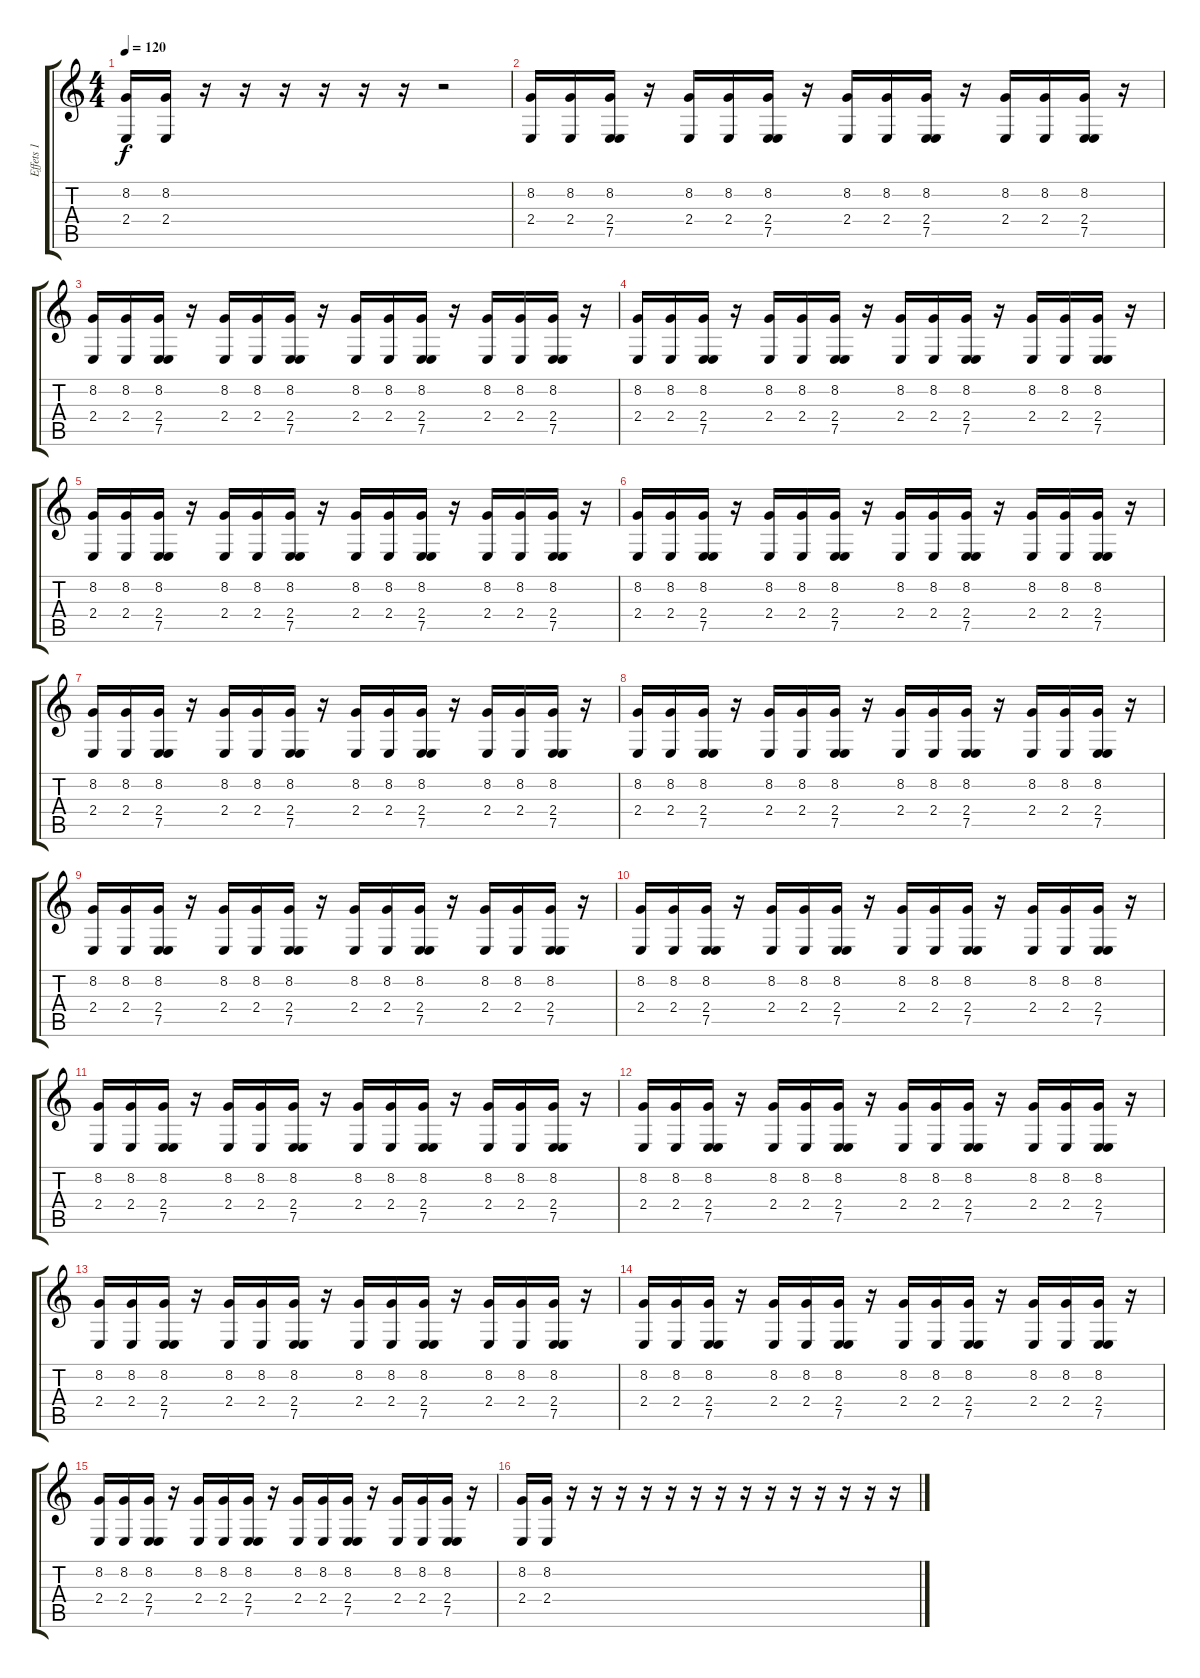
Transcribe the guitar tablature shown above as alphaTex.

\track ("Effets 1" "Effets 1") {instrument pad3polysynth}
\staff {score tabs}
\tuning (E4 B3 G3 D3 A2 E2) {hide}
\ts (4 4)
\tempo 120
\clef g2
\ks c
(8.2 2.4).16{dy f} (8.2 2.4).16 r.16 r.16 r.16 r.16 r.16 r.16 r.2 |
(8.2 2.4).16 (8.2 2.4).16 (8.2 2.4 7.5).16 r.16 (8.2 2.4).16 (8.2 2.4).16 (8.2 2.4 7.5).16 r.16 (8.2 2.4).16 (8.2 2.4).16 (8.2 2.4 7.5).16 r.16 (8.2 2.4).16 (8.2 2.4).16 (8.2 2.4 7.5).16 r.16 |
(8.2 2.4).16 (8.2 2.4).16 (8.2 2.4 7.5).16 r.16 (8.2 2.4).16 (8.2 2.4).16 (8.2 2.4 7.5).16 r.16 (8.2 2.4).16 (8.2 2.4).16 (8.2 2.4 7.5).16 r.16 (8.2 2.4).16 (8.2 2.4).16 (8.2 2.4 7.5).16 r.16 |
(8.2 2.4).16 (8.2 2.4).16 (8.2 2.4 7.5).16 r.16 (8.2 2.4).16 (8.2 2.4).16 (8.2 2.4 7.5).16 r.16 (8.2 2.4).16 (8.2 2.4).16 (8.2 2.4 7.5).16 r.16 (8.2 2.4).16 (8.2 2.4).16 (8.2 2.4 7.5).16 r.16 |
(8.2 2.4).16 (8.2 2.4).16 (8.2 2.4 7.5).16 r.16 (8.2 2.4).16 (8.2 2.4).16 (8.2 2.4 7.5).16 r.16 (8.2 2.4).16 (8.2 2.4).16 (8.2 2.4 7.5).16 r.16 (8.2 2.4).16 (8.2 2.4).16 (8.2 2.4 7.5).16 r.16 |
(8.2 2.4).16 (8.2 2.4).16 (8.2 2.4 7.5).16 r.16 (8.2 2.4).16 (8.2 2.4).16 (8.2 2.4 7.5).16 r.16 (8.2 2.4).16 (8.2 2.4).16 (8.2 2.4 7.5).16 r.16 (8.2 2.4).16 (8.2 2.4).16 (8.2 2.4 7.5).16 r.16 |
(8.2 2.4).16 (8.2 2.4).16 (8.2 2.4 7.5).16 r.16 (8.2 2.4).16 (8.2 2.4).16 (8.2 2.4 7.5).16 r.16 (8.2 2.4).16 (8.2 2.4).16 (8.2 2.4 7.5).16 r.16 (8.2 2.4).16 (8.2 2.4).16 (8.2 2.4 7.5).16 r.16 |
(8.2 2.4).16 (8.2 2.4).16 (8.2 2.4 7.5).16 r.16 (8.2 2.4).16 (8.2 2.4).16 (8.2 2.4 7.5).16 r.16 (8.2 2.4).16 (8.2 2.4).16 (8.2 2.4 7.5).16 r.16 (8.2 2.4).16 (8.2 2.4).16 (8.2 2.4 7.5).16 r.16 |
(8.2 2.4).16 (8.2 2.4).16 (8.2 2.4 7.5).16 r.16 (8.2 2.4).16 (8.2 2.4).16 (8.2 2.4 7.5).16 r.16 (8.2 2.4).16 (8.2 2.4).16 (8.2 2.4 7.5).16 r.16 (8.2 2.4).16 (8.2 2.4).16 (8.2 2.4 7.5).16 r.16 |
(8.2 2.4).16 (8.2 2.4).16 (8.2 2.4 7.5).16 r.16 (8.2 2.4).16 (8.2 2.4).16 (8.2 2.4 7.5).16 r.16 (8.2 2.4).16 (8.2 2.4).16 (8.2 2.4 7.5).16 r.16 (8.2 2.4).16 (8.2 2.4).16 (8.2 2.4 7.5).16 r.16 |
(8.2 2.4).16 (8.2 2.4).16 (8.2 2.4 7.5).16 r.16 (8.2 2.4).16 (8.2 2.4).16 (8.2 2.4 7.5).16 r.16 (8.2 2.4).16 (8.2 2.4).16 (8.2 2.4 7.5).16 r.16 (8.2 2.4).16 (8.2 2.4).16 (8.2 2.4 7.5).16 r.16 |
(8.2 2.4).16 (8.2 2.4).16 (8.2 2.4 7.5).16 r.16 (8.2 2.4).16 (8.2 2.4).16 (8.2 2.4 7.5).16 r.16 (8.2 2.4).16 (8.2 2.4).16 (8.2 2.4 7.5).16 r.16 (8.2 2.4).16 (8.2 2.4).16 (8.2 2.4 7.5).16 r.16 |
(8.2 2.4).16 (8.2 2.4).16 (8.2 2.4 7.5).16 r.16 (8.2 2.4).16 (8.2 2.4).16 (8.2 2.4 7.5).16 r.16 (8.2 2.4).16 (8.2 2.4).16 (8.2 2.4 7.5).16 r.16 (8.2 2.4).16 (8.2 2.4).16 (8.2 2.4 7.5).16 r.16 |
(8.2 2.4).16 (8.2 2.4).16 (8.2 2.4 7.5).16 r.16 (8.2 2.4).16 (8.2 2.4).16 (8.2 2.4 7.5).16 r.16 (8.2 2.4).16 (8.2 2.4).16 (8.2 2.4 7.5).16 r.16 (8.2 2.4).16 (8.2 2.4).16 (8.2 2.4 7.5).16 r.16 |
(8.2 2.4).16 (8.2 2.4).16 (8.2 2.4 7.5).16 r.16 (8.2 2.4).16 (8.2 2.4).16 (8.2 2.4 7.5).16 r.16 (8.2 2.4).16 (8.2 2.4).16 (8.2 2.4 7.5).16 r.16 (8.2 2.4).16 (8.2 2.4).16 (8.2 2.4 7.5).16 r.16 |
(8.2 2.4).16 (8.2 2.4).16 r.16 r.16 r.16 r.16 r.16 r.16 r.16 r.16 r.16 r.16 r.16 r.16 r.16 r.16
